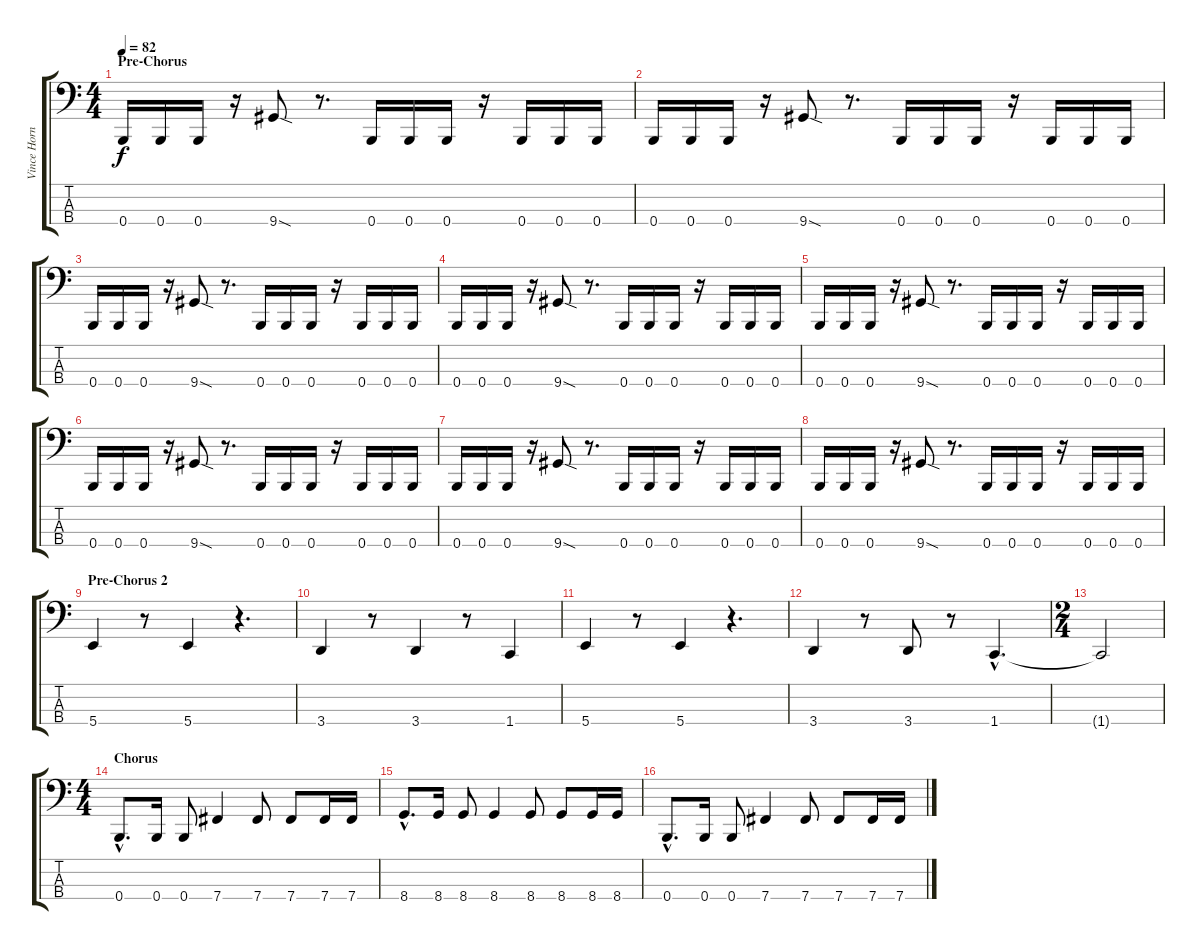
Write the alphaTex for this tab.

\track ("Vince Hornsby" "Vince Horn") {instrument electricbassfinger}
\staff {score tabs}
\tuning (E2 B1 Gb1 B0) {hide}
\ts (4 4)
\section ("" "Pre-Chorus")
\tempo 82
\clef f4
\ks c
0.4.16{dy f instrument electricbassfinger} 0.4.16 0.4.16 r.16 9.4{sod}.8 r.8{d} 0.4.16 0.4.16 0.4.16 r.16 0.4.16 0.4.16 0.4.16 |
0.4.16 0.4.16 0.4.16 r.16 9.4{sod}.8 r.8{d} 0.4.16 0.4.16 0.4.16 r.16 0.4.16 0.4.16 0.4.16 |
0.4.16 0.4.16 0.4.16 r.16 9.4{sod}.8 r.8{d} 0.4.16 0.4.16 0.4.16 r.16 0.4.16 0.4.16 0.4.16 |
0.4.16 0.4.16 0.4.16 r.16 9.4{sod}.8 r.8{d} 0.4.16 0.4.16 0.4.16 r.16 0.4.16 0.4.16 0.4.16 |
0.4.16{instrument electricbassfinger} 0.4.16 0.4.16 r.16 9.4{sod}.8 r.8{d} 0.4.16 0.4.16 0.4.16 r.16 0.4.16 0.4.16 0.4.16 |
0.4.16 0.4.16 0.4.16 r.16 9.4{sod}.8 r.8{d} 0.4.16 0.4.16 0.4.16 r.16 0.4.16 0.4.16 0.4.16 |
0.4.16 0.4.16 0.4.16 r.16 9.4{sod}.8 r.8{d} 0.4.16 0.4.16 0.4.16 r.16 0.4.16 0.4.16 0.4.16 |
0.4.16 0.4.16 0.4.16 r.16 9.4{sod}.8 r.8{d} 0.4.16 0.4.16 0.4.16 r.16 0.4.16 0.4.16 0.4.16 |
\section ("" "Pre-Chorus 2")
5.4.4 r.8 5.4.4 r.4{d} |
3.4.4 r.8 3.4.4 r.8 1.4.4 |
5.4.4 r.8 5.4.4 r.4{d} |
3.4.4 r.8 3.4.8 r.8 1.4{hac}.4{d} |
\ts (2 4)
1.4{t}.2 |
\ts (4 4)
\section ("" "Chorus")
0.4{hac}.8{d} 0.4.16 0.4.8 7.4.4 7.4.8 7.4.8 7.4.16 7.4.16 |
8.4{hac}.8{d} 8.4.16 8.4.8 8.4.4 8.4.8 8.4.8 8.4.16 8.4.16 |
0.4{hac}.8{d} 0.4.16 0.4.8 7.4.4 7.4.8 7.4.8 7.4.16 7.4.16
